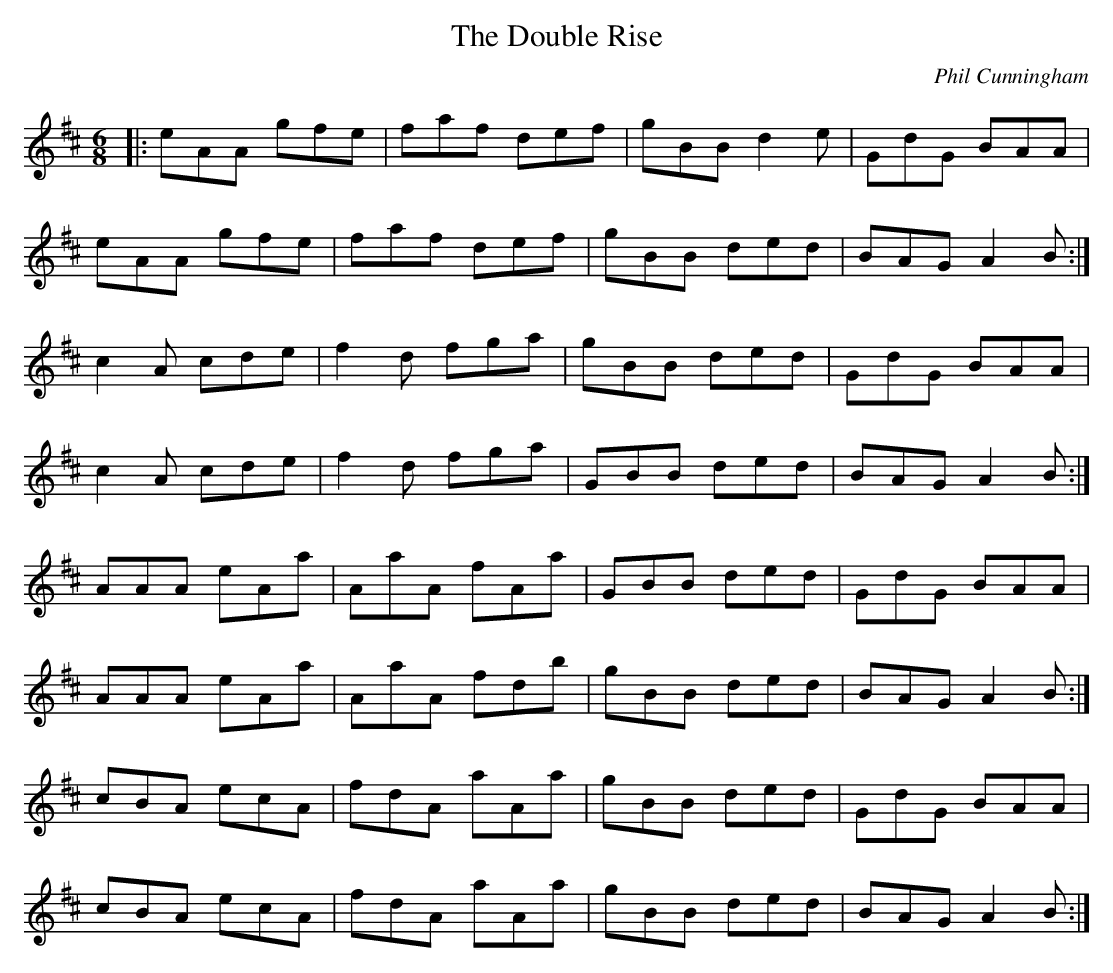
X:1
T:The Double Rise
C:Phil Cunningham
M:6/8
L:1/8
K:BMin
|:eAA gfe|faf def|gBB d2 e| GdG BAA|
eAA gfe| faf def|gBB ded|BAG A2 B :|
c2 A cde| f2 d fga| gBB ded| GdG BAA|
c2 A cde| f2 d fga|GBB ded| BAG A2 B :|
AAA eAa| AaA fAa|GBB ded|GdG BAA|
AAA eAa|AaA fdb| gBB ded| BAG A2 B :|
cBA ecA| fdA aAa| gBB ded| GdG BAA|
cBA ecA| fdA aAa| gBB ded| BAG A2 B :|
